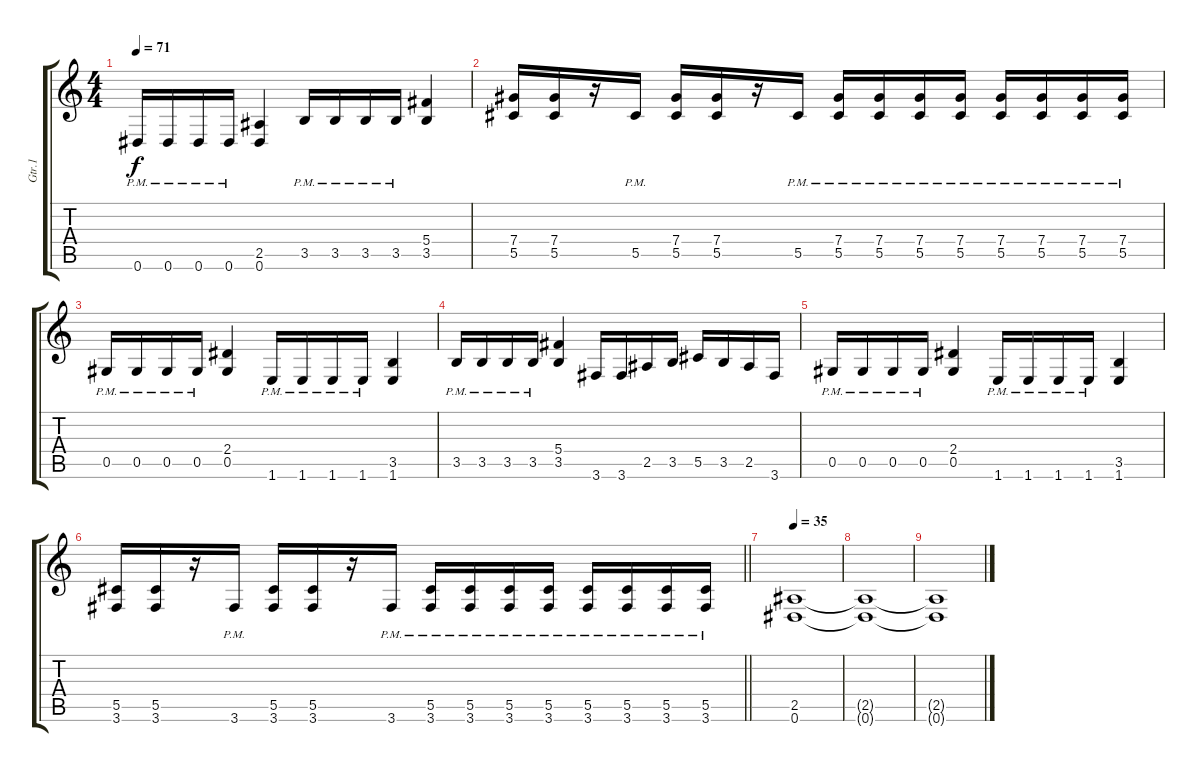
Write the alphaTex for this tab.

\track ("Gtr.1" "Gtr.1") {instrument distortionguitar}
\staff {score tabs}
\tuning (Eb4 Bb3 Gb3 Db3 Ab2 Eb2) {hide}
\ts (4 4)
\tempo 71
\clef g2
\ks c
0.6{pm}.16{dy f} 0.6{pm}.16 0.6{pm}.16 0.6{pm}.16 (2.5 0.6).4 3.5{pm}.16 3.5{pm}.16 3.5{pm}.16 3.5{pm}.16 (5.4 3.5).4 |
(7.4 5.5).16 (7.4 5.5).16 r.16 5.5{pm}.16 (7.4 5.5).16 (7.4 5.5).16 r.16 5.5{pm}.16 (7.4{pm} 5.5{pm}).16 (7.4{pm} 5.5{pm}).16 (7.4{pm} 5.5{pm}).16 (7.4{pm} 5.5{pm}).16 (7.4{pm} 5.5{pm}).16 (7.4{pm} 5.5{pm}).16 (7.4{pm} 5.5{pm}).16 (7.4{pm} 5.5{pm}).16 |
0.5{pm}.16 0.5{pm}.16 0.5{pm}.16 0.5{pm}.16 (2.4 0.5).4 1.6{pm}.16 1.6{pm}.16 1.6{pm}.16 1.6{pm}.16 (3.5 1.6).4 |
3.5{pm}.16 3.5{pm}.16 3.5{pm}.16 3.5{pm}.16 (5.4 3.5).4 3.6.16 3.6.16 2.5.16 3.5.16 5.5.16 3.5.16 2.5.16 3.6.16 |
0.5{pm}.16 0.5{pm}.16 0.5{pm}.16 0.5{pm}.16 (2.4 0.5).4 1.6{pm}.16 1.6{pm}.16 1.6{pm}.16 1.6{pm}.16 (3.5 1.6).4 |
\barLineRight lightlight
(5.5 3.6).16 (5.5 3.6).16 r.16 3.6{pm}.16 (5.5 3.6).16 (5.5 3.6).16 r.16 3.6{pm}.16 (5.5{pm} 3.6{pm}).16 (5.5{pm} 3.6{pm}).16 (5.5{pm} 3.6{pm}).16 (5.5{pm} 3.6{pm}).16 (5.5{pm} 3.6{pm}).16 (5.5{pm} 3.6{pm}).16 (5.5{pm} 3.6{pm}).16 (5.5{pm} 3.6{pm}).16 |
\tempo 35
(2.5 0.6).1 |
(2.5{t} 0.6{t}).1 |
(2.5{t} 0.6{t}).1
